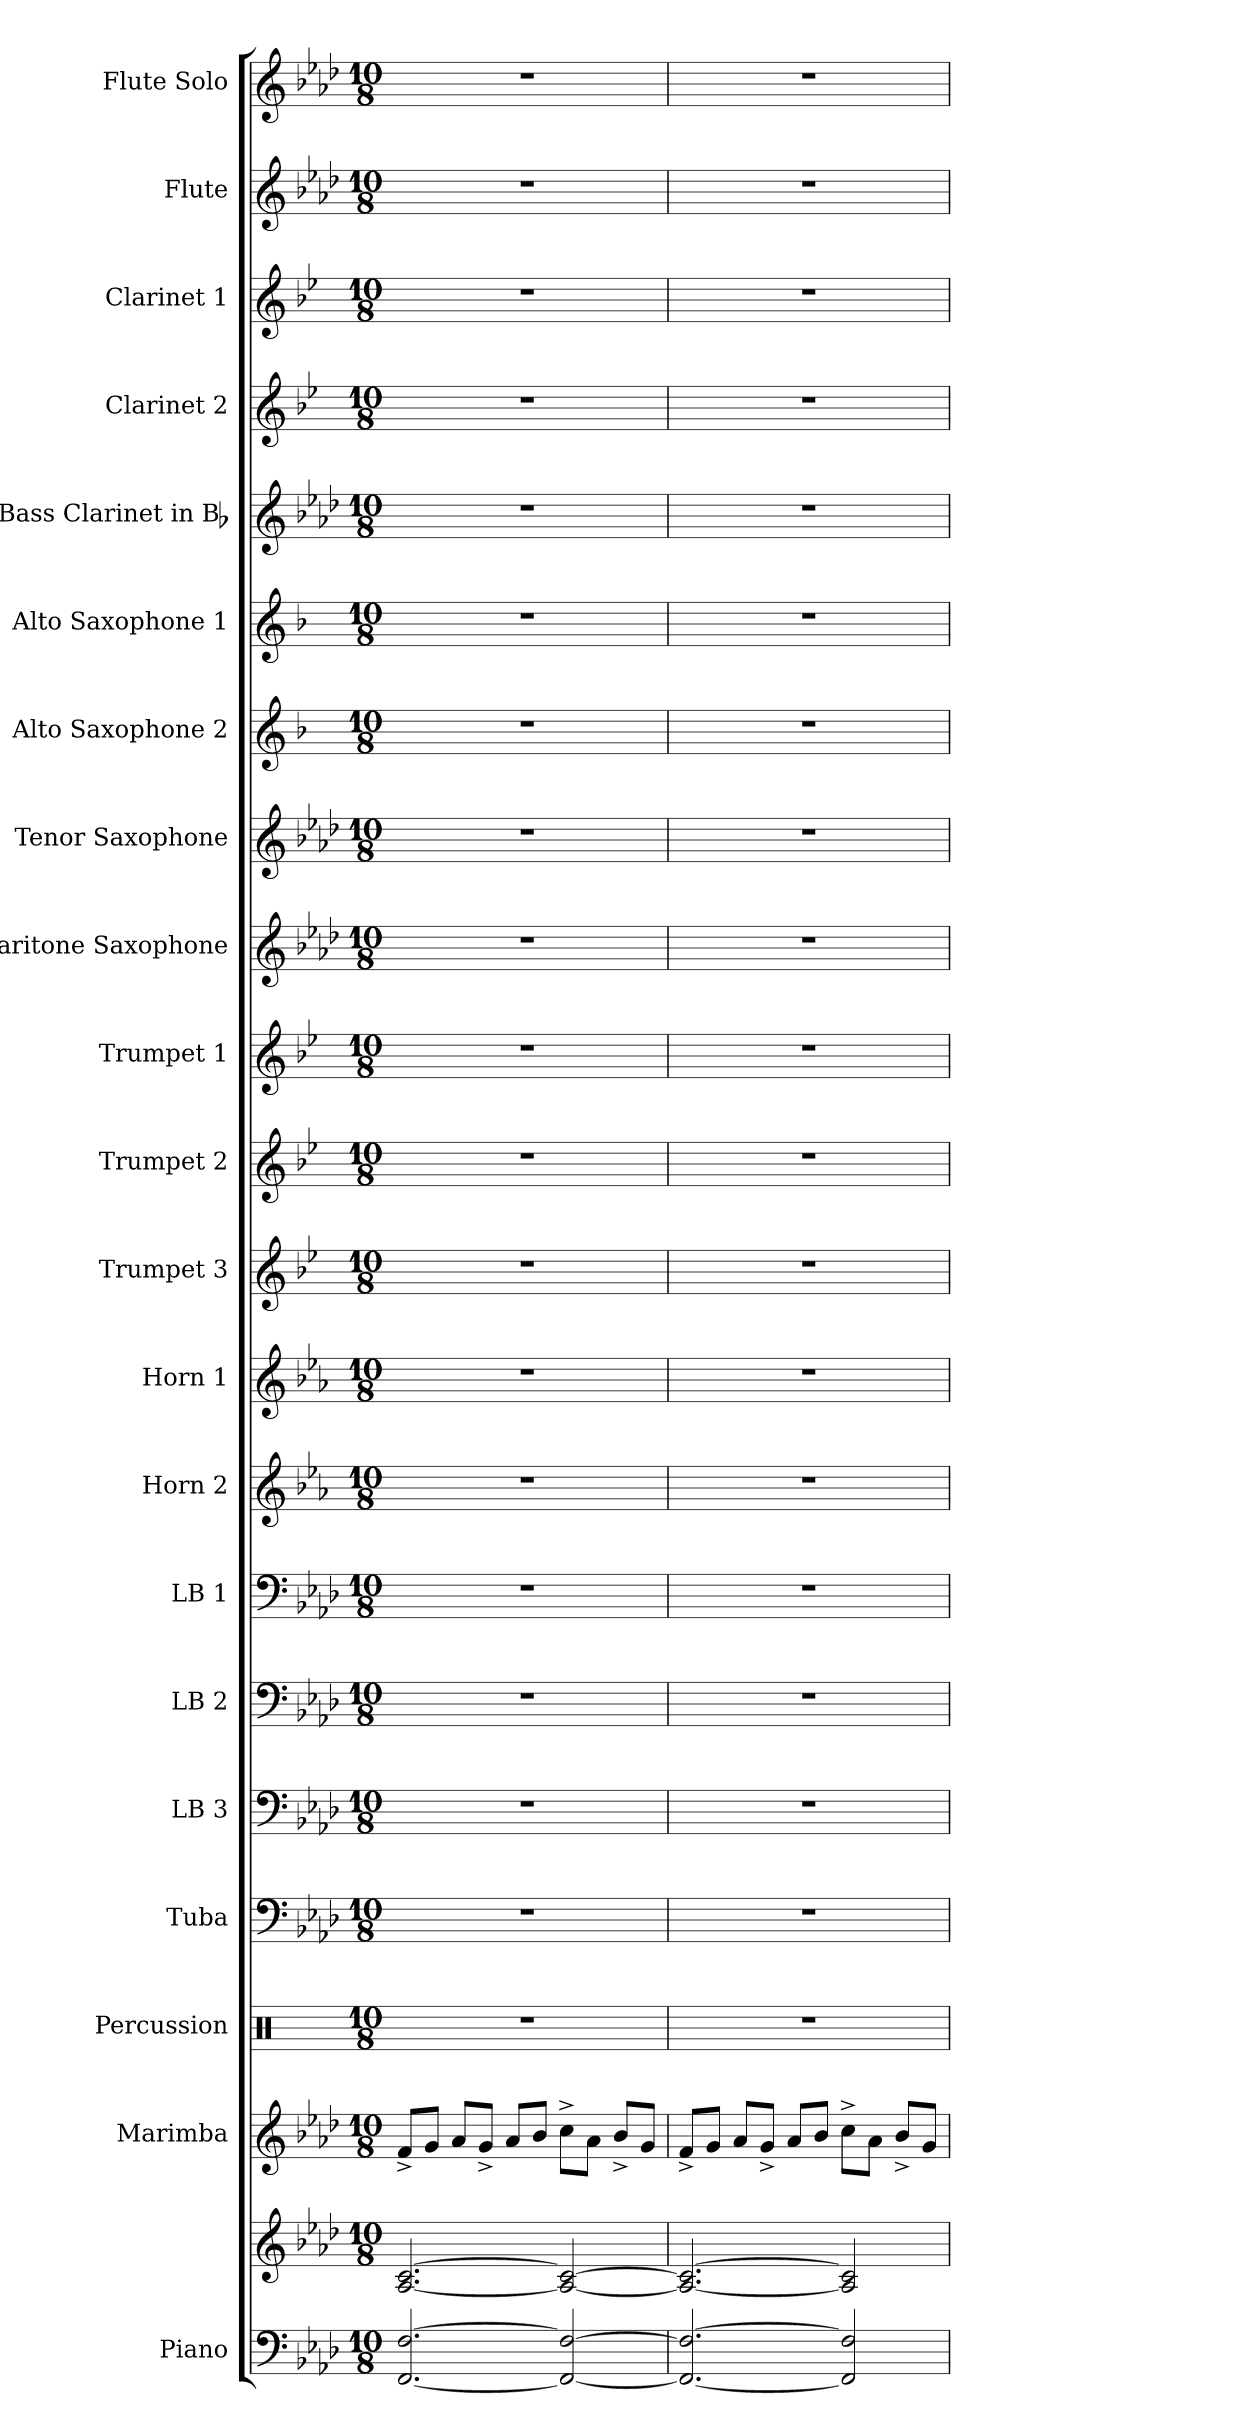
**kern	**kern	**kern	**kern	**kern	**kern	**kern	**kern	**kern	**kern	**kern	**kern	**kern	**kern	**kern	**kern	**kern	**kern	**kern	**kern	**kern	**kern
*part21	*part21	*part20	*part19	*part18	*part17	*part16	*part15	*part14	*part13	*part12	*part11	*part10	*part9	*part8	*part7	*part6	*part5	*part4	*part3	*part2	*part1
*staff22	*staff21	*staff20	*staff19	*staff18	*staff17	*staff16	*staff15	*staff14	*staff13	*staff12	*staff11	*staff10	*staff9	*staff8	*staff7	*staff6	*staff5	*staff4	*staff3	*staff2	*staff1
*I"Piano	*	*I"Marimba	*I"Percussion	*I"Tuba	*I"LB 3	*I"LB 2	*I"LB 1	*I"Horn 2	*I"Horn 1	*I"Trumpet 3	*I"Trumpet 2	*I"Trumpet 1	*I"Baritone Saxophone	*I"Tenor Saxophone	*I"Alto Saxophone 2	*I"Alto Saxophone 1	*I"Bass Clarinet in Bb	*I"Clarinet 2	*I"Clarinet 1	*I"Flute	*I"Flute Solo
*I'Pno.	*	*I'Mar.	*I'Perc.	*I'Tba.	*I'LB 3.	*I'LB 2	*I'LB 1	*I'Hn. 2	*I'Hn. 1	*I'Tpt. 3	*I'Tpt. 2	*I'Tpt. 1	*I'Bari. Sax.	*I'Ten. Sax.	*I'Alto Sax.	*I'Alto Sax.	*I'B. Cl.	*I'Cl.	*I'Cl.	*I'Fl.	*I'Fl.
!!LO:PB:g=z
*clefF4	*clefG2	*clefG2	*clefX	*clefF4	*clefF4	*clefF4	*clefF4	*clefG2	*clefG2	*clefG2	*clefG2	*clefG2	*clefG2	*clefG2	*clefG2	*clefG2	*clefG2	*clefG2	*clefG2	*clefG2	*clefG2
*	*	*	*	*	*	*	*	*ITrd4c7	*ITrd4c7	*ITrd1c2	*ITrd1c2	*ITrd1c2	*ITrd12c21	*ITrd8c14	*ITrd5c9	*ITrd5c9	*ITrd8c14	*ITrd1c2	*ITrd1c2	*	*
*k[b-e-a-d-]	*k[b-e-a-d-]	*k[b-e-a-d-]	*k[]	*k[b-e-a-d-]	*k[b-e-a-d-]	*k[b-e-a-d-]	*k[b-e-a-d-]	*k[b-e-a-d-]	*k[b-e-a-d-]	*k[b-e-a-d-]	*k[b-e-a-d-]	*k[b-e-a-d-]	*k[b-e-a-d-]	*k[b-e-a-d-]	*k[b-e-a-d-]	*k[b-e-a-d-]	*k[b-e-a-d-]	*k[b-e-a-d-]	*k[b-e-a-d-]	*k[b-e-a-d-]	*k[b-e-a-d-]
*A-:	*A-:	*A-:	*C:	*A-:	*A-:	*A-:	*A-:	*A-:	*A-:	*A-:	*A-:	*A-:	*A-:	*A-:	*A-:	*A-:	*A-:	*A-:	*A-:	*A-:	*A-:
*M10/8	*M10/8	*M10/8	*M10/8	*M10/8	*M10/8	*M10/8	*M10/8	*M10/8	*M10/8	*M10/8	*M10/8	*M10/8	*M10/8	*M10/8	*M10/8	*M10/8	*M10/8	*M10/8	*M10/8	*M10/8	*M10/8
*MM160	*MM160	*MM160	*MM160	*MM160	*MM160	*MM160	*MM160	*MM160	*MM160	*MM160	*MM160	*MM160	*MM160	*MM160	*MM160	*MM160	*MM160	*MM160	*MM160	*MM160	*MM160
=1	=1	=1	=1	=1	=1	=1	=1	=1	=1	=1	=1	=1	=1	=1	=1	=1	=1	=1	=1	=1	=1
!	!	!	!LO:N:vis=1	!LO:N:vis=1	!LO:N:vis=1	!LO:N:vis=1	!LO:N:vis=1	!LO:N:vis=1	!LO:N:vis=1	!LO:N:vis=1	!LO:N:vis=1	!LO:N:vis=1	!LO:N:vis=1	!LO:N:vis=1	!LO:N:vis=1	!LO:N:vis=1	!LO:N:vis=1	!LO:N:vis=1	!LO:N:vis=1	!LO:N:vis=1	!LO:N:vis=1
[2.FFi/ [2.Fi	[2.A-i/ [2.ci	8f^i/L	4%5r	4%5r	4%5r	4%5r	4%5r	4%5r	4%5r	4%5r	4%5r	4%5r	4%5r	4%5r	4%5r	4%5r	4%5r	4%5r	4%5r	4%5r	4%5r
.	.	8gi/J	.	.	.	.	.	.	.	.	.	.	.	.	.	.	.	.	.	.	.
.	.	8a-i/L	.	.	.	.	.	.	.	.	.	.	.	.	.	.	.	.	.	.	.
.	.	8g^i/J	.	.	.	.	.	.	.	.	.	.	.	.	.	.	.	.	.	.	.
.	.	8a-i/L	.	.	.	.	.	.	.	.	.	.	.	.	.	.	.	.	.	.	.
.	.	8b-i/J	.	.	.	.	.	.	.	.	.	.	.	.	.	.	.	.	.	.	.
2FFi/_ 2Fi_	2A-i/_ 2ci_	8cc^i\L	.	.	.	.	.	.	.	.	.	.	.	.	.	.	.	.	.	.	.
.	.	8a-i\J	.	.	.	.	.	.	.	.	.	.	.	.	.	.	.	.	.	.	.
.	.	8b-^i/L	.	.	.	.	.	.	.	.	.	.	.	.	.	.	.	.	.	.	.
.	.	8gi/J	.	.	.	.	.	.	.	.	.	.	.	.	.	.	.	.	.	.	.
=2	=2	=2	=2	=2	=2	=2	=2	=2	=2	=2	=2	=2	=2	=2	=2	=2	=2	=2	=2	=2	=2
!	!	!	!LO:N:vis=1	!LO:N:vis=1	!LO:N:vis=1	!LO:N:vis=1	!LO:N:vis=1	!LO:N:vis=1	!LO:N:vis=1	!LO:N:vis=1	!LO:N:vis=1	!LO:N:vis=1	!LO:N:vis=1	!LO:N:vis=1	!LO:N:vis=1	!LO:N:vis=1	!LO:N:vis=1	!LO:N:vis=1	!LO:N:vis=1	!LO:N:vis=1	!LO:N:vis=1
2.FFi/_ 2.Fi_	2.A-i/_ 2.ci_	8f^i/L	4%5r	4%5r	4%5r	4%5r	4%5r	4%5r	4%5r	4%5r	4%5r	4%5r	4%5r	4%5r	4%5r	4%5r	4%5r	4%5r	4%5r	4%5r	4%5r
.	.	8gi/J	.	.	.	.	.	.	.	.	.	.	.	.	.	.	.	.	.	.	.
.	.	8a-i/L	.	.	.	.	.	.	.	.	.	.	.	.	.	.	.	.	.	.	.
.	.	8g^i/J	.	.	.	.	.	.	.	.	.	.	.	.	.	.	.	.	.	.	.
.	.	8a-i/L	.	.	.	.	.	.	.	.	.	.	.	.	.	.	.	.	.	.	.
.	.	8b-i/J	.	.	.	.	.	.	.	.	.	.	.	.	.	.	.	.	.	.	.
2FFi/] 2Fi]	2A-i/] 2ci]	8cc^i\L	.	.	.	.	.	.	.	.	.	.	.	.	.	.	.	.	.	.	.
.	.	8a-i\J	.	.	.	.	.	.	.	.	.	.	.	.	.	.	.	.	.	.	.
.	.	8b-^i/L	.	.	.	.	.	.	.	.	.	.	.	.	.	.	.	.	.	.	.
.	.	8gi/J	.	.	.	.	.	.	.	.	.	.	.	.	.	.	.	.	.	.	.
=	=	=	=	=	=	=	=	=	=	=	=	=	=	=	=	=	=	=	=	=	=
*-	*-	*-	*-	*-	*-	*-	*-	*-	*-	*-	*-	*-	*-	*-	*-	*-	*-	*-	*-	*-	*-
